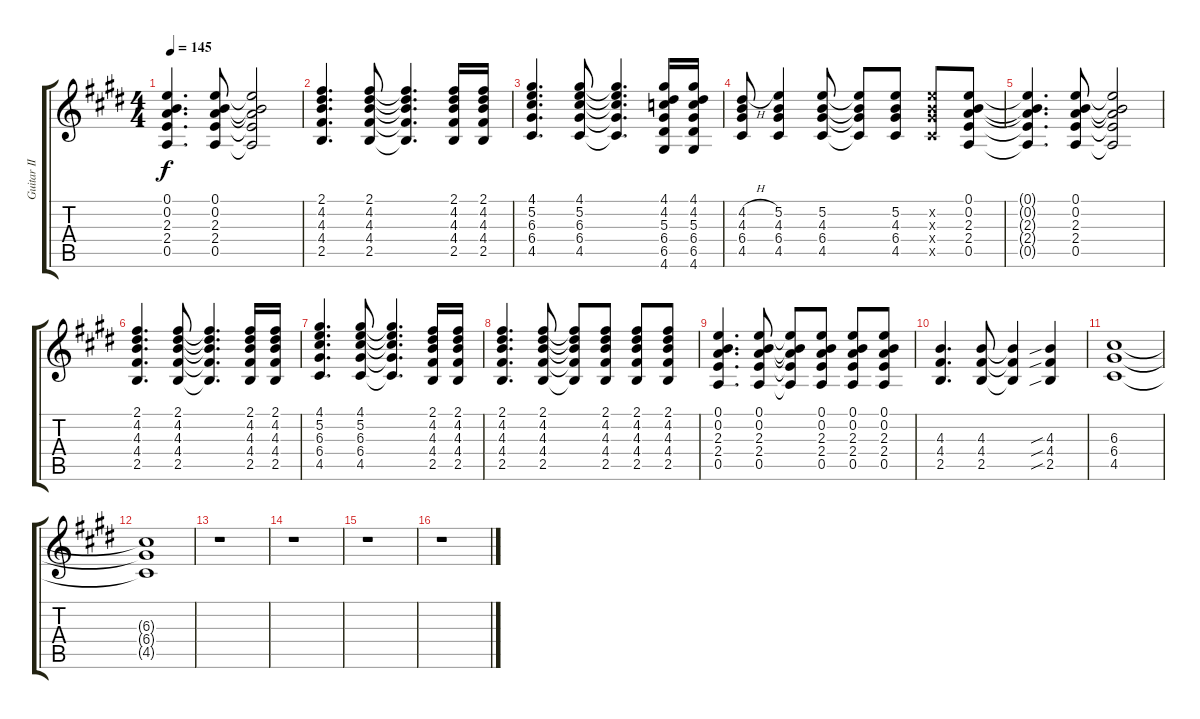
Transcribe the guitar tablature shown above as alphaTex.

\track ("Guitar II" "Guitar II") {instrument overdrivenguitar}
\staff {score tabs}
\tuning (E4 B3 G3 D3 A2 E2) {hide}
\ts (4 4)
\tempo 145
\clef g2
\ks e
(0.1 0.2 2.3 2.4 0.5).4{d dy f} (0.1 0.2 2.3 2.4 0.5).8 (0.1{t} 0.2{t} 2.3{t} 2.4{t} 0.5{t}).2 |
(2.1 4.2 4.3 4.4 2.5).4{d} (2.1 4.2 4.3 4.4 2.5).8 (2.1{t} 4.2{t} 4.3{t} 4.4{t} 2.5{t}).4{d} (2.1 4.2 4.3 4.4 2.5).16 (2.1 4.2 4.3 4.4 2.5).16 |
(4.1 5.2 6.3 6.4 4.5).4{d} (4.1 5.2 6.3 6.4 4.5).8 (4.1{t} 5.2{t} 6.3{t} 6.4{t} 4.5{t}).4{d} (4.1 4.2 5.3 6.4 6.5 4.6).16 (4.1 4.2 5.3 6.4 6.5 4.6).16 |
(4.2{h} 4.3 6.4 4.5).8 (5.2 4.3 6.4 4.5).4 (5.2 4.3 6.4 4.5).8 (5.2{t} 4.3{t} 6.4{t} 4.5{t}).8 (5.2 4.3 6.4 4.5).8 (5.2{x} 4.3{x} 6.4{x} 4.5{x}).8 (0.1 0.2 2.3 2.4 0.5).8 |
(0.1{t} 0.2{t} 2.3{t} 2.4{t} 0.5{t}).4{d} (0.1 0.2 2.3 2.4 0.5).8 (0.1{t} 0.2{t} 2.3{t} 2.4{t} 0.5{t}).2 |
(2.1 4.2 4.3 4.4 2.5).4{d} (2.1 4.2 4.3 4.4 2.5).8 (2.1{t} 4.2{t} 4.3{t} 4.4{t} 2.5{t}).4{d} (2.1 4.2 4.3 4.4 2.5).16 (2.1 4.2 4.3 4.4 2.5).16 |
(4.1 5.2 6.3 6.4 4.5).4{d} (4.1 5.2 6.3 6.4 4.5).8 (4.1{t} 5.2{t} 6.3{t} 6.4{t} 4.5{t}).4{d} (2.1 4.2 4.3 4.4 2.5).16 (2.1 4.2 4.3 4.4 2.5).16 |
(2.1 4.2 4.3 4.4 2.5).4{d} (2.1 4.2 4.3 4.4 2.5).8 (2.1{t} 4.2{t} 4.3{t} 4.4{t} 2.5{t}).8 (2.1 4.2 4.3 4.4 2.5).8 (2.1 4.2 4.3 4.4 2.5).8 (2.1 4.2 4.3 4.4 2.5).8 |
(0.1 0.2 2.3 2.4 0.5).4{d} (0.1 0.2 2.3 2.4 0.5).8 (0.1{t} 0.2{t} 2.3{t} 2.4{t} 0.5{t}).8 (0.1 0.2 2.3 2.4 0.5).8 (0.1 0.2 2.3 2.4 0.5).8 (0.1 0.2 2.3 2.4 0.5).8 |
(4.3 4.4 2.5).4{d} (4.3 4.4 2.5).8 (4.3{t} 4.4{t} 2.5{t}).4 (4.3{sib} 4.4{sib} 2.5{sib}).4 |
(6.3 6.4 4.5).1 |
(6.3{t} 6.4{t} 4.5{t}).1 |
r.1 |
r.1 |
r.1 |
r.1
